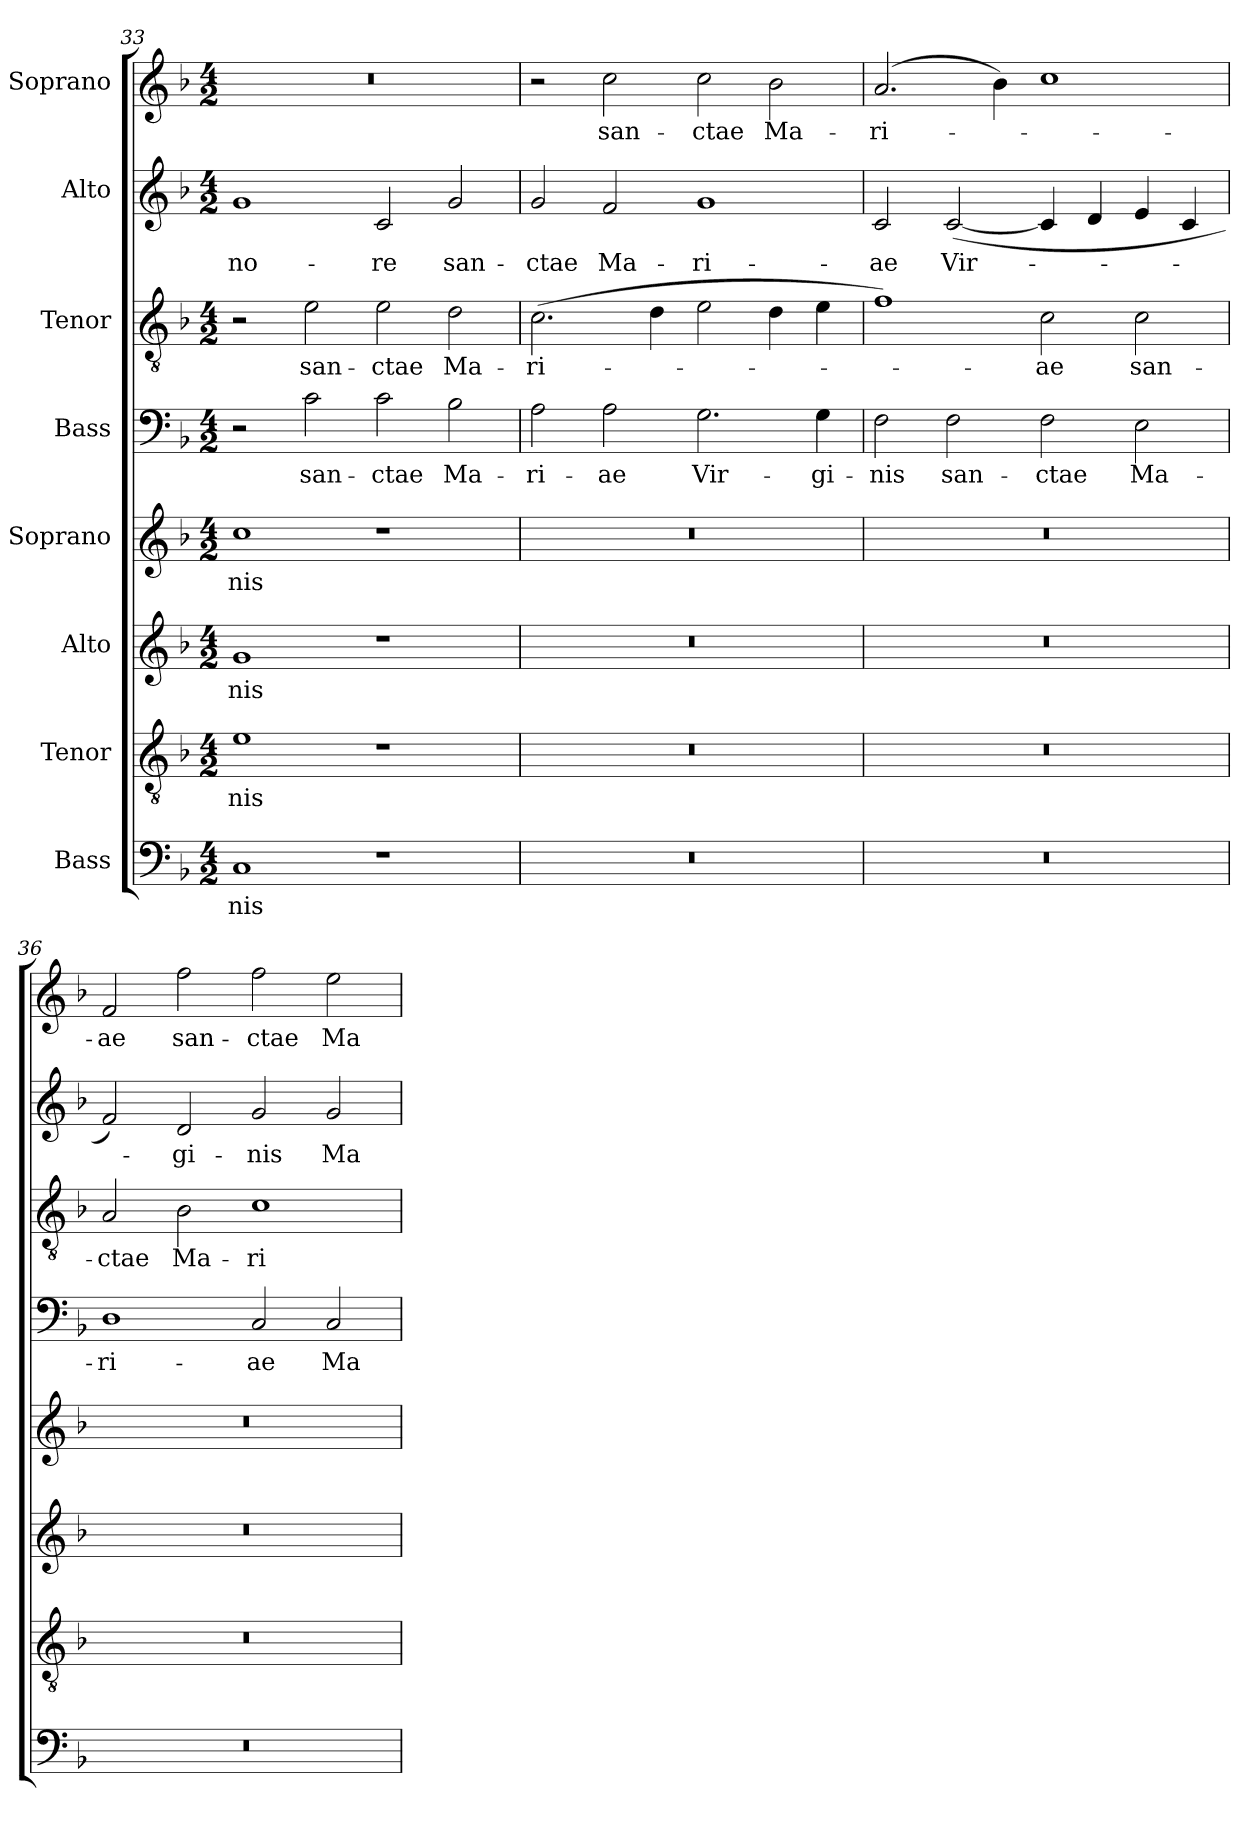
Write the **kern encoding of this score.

**kern	**text	**kern	**text	**kern	**text	**kern	**text	**kern	**text	**kern	**text	**kern	**text	**kern	**text
*part8	*part8	*part7	*part7	*part6	*part6	*part5	*part5	*part4	*part4	*part3	*part3	*part2	*part2	*part1	*part1
*staff8	*staff8	*staff7	*staff7	*staff6	*staff6	*staff5	*staff5	*staff4	*staff4	*staff3	*staff3	*staff2	*staff2	*staff1	*staff1
*I"Bass	*	*I"Tenor	*	*I"Alto	*	*I"Soprano	*	*I"Bass	*	*I"Tenor	*	*I"Alto	*	*I"Soprano	*
*clefF4	*	*clefGv2	*	*clefG2	*	*clefG2	*	*clefF4	*	*clefGv2	*	*clefG2	*	*clefG2	*
*k[b-]	*	*k[b-]	*	*k[b-]	*	*k[b-]	*	*k[b-]	*	*k[b-]	*	*k[b-]	*	*k[b-]	*
*F:	*	*F:	*	*F:	*	*F:	*	*F:	*	*F:	*	*F:	*	*F:	*
*M4/2	*	*M4/2	*	*M4/2	*	*M4/2	*	*M4/2	*	*M4/2	*	*M4/2	*	*M4/2	*
=33	=33	=33	=33	=33	=33	=33	=33	=33	=33	=33	=33	=33	=33	=33	=33
1C	-nis	1e	-nis	1g	-nis	1cc	-nis	2r	.	2r	.	1g	-no-	0r	.
.	.	.	.	.	.	.	.	2c\	san-	2e\	san-	.	.	.	.
1r	.	1r	.	1r	.	1r	.	2c\	-ctae	2e\	-ctae	2c/	-re	.	.
.	.	.	.	.	.	.	.	2B-\	Ma-	2d\	Ma-	2g/	san-	.	.
!!LO:LB:g=z
=34	=34	=34	=34	=34	=34	=34	=34	=34	=34	=34	=34	=34	=34	=34	=34
0r	.	0r	.	0r	.	0r	.	2A\	-ri-	(2.c\	-ri-	2g/	-ctae	2r	.
.	.	.	.	.	.	.	.	2A\	-ae	.	.	2f/	Ma-	2cc\	san-
.	.	.	.	.	.	.	.	.	.	4d\	.	.	.	.	.
.	.	.	.	.	.	.	.	2.G\	Vir-	2e\	.	1g	-ri-	2cc\	-ctae
.	.	.	.	.	.	.	.	.	.	4d\	.	.	.	2b-\	Ma-
.	.	.	.	.	.	.	.	4G\	-gi-	4e\	.	.	.	.	.
=35	=35	=35	=35	=35	=35	=35	=35	=35	=35	=35	=35	=35	=35	=35	=35
0r	.	0r	.	0r	.	0r	.	2F\	-nis	1f)	.	2c/	-ae	(2.a/	-ri-
.	.	.	.	.	.	.	.	2F\	san-	.	.	([2c/	Vir-	.	.
.	.	.	.	.	.	.	.	.	.	.	.	.	.	4b-\)	.
.	.	.	.	.	.	.	.	2F\	-ctae	2c\	-ae	4c/]	.	1cc	.
.	.	.	.	.	.	.	.	.	.	.	.	4d/	.	.	.
.	.	.	.	.	.	.	.	2E\	Ma-	2c\	san-	4e/	.	.	.
.	.	.	.	.	.	.	.	.	.	.	.	4c/	.	.	.
=36	=36	=36	=36	=36	=36	=36	=36	=36	=36	=36	=36	=36	=36	=36	=36
0r	.	0r	.	0r	.	0r	.	1D	-ri-	2A/	-ctae	2f/)	.	2f/	-ae
.	.	.	.	.	.	.	.	.	.	2B-\	Ma-	2d/	-gi-	2ff\	san-
.	.	.	.	.	.	.	.	2C/	-ae	1c	-ri-	2g/	-nis	2ff\	-ctae
.	.	.	.	.	.	.	.	2C/	Ma-	.	.	2g/	Ma-	2ee\	Ma-
=	=	=	=	=	=	=	=	=	=	=	=	=	=	=	=
*-	*-	*-	*-	*-	*-	*-	*-	*-	*-	*-	*-	*-	*-	*-	*-
